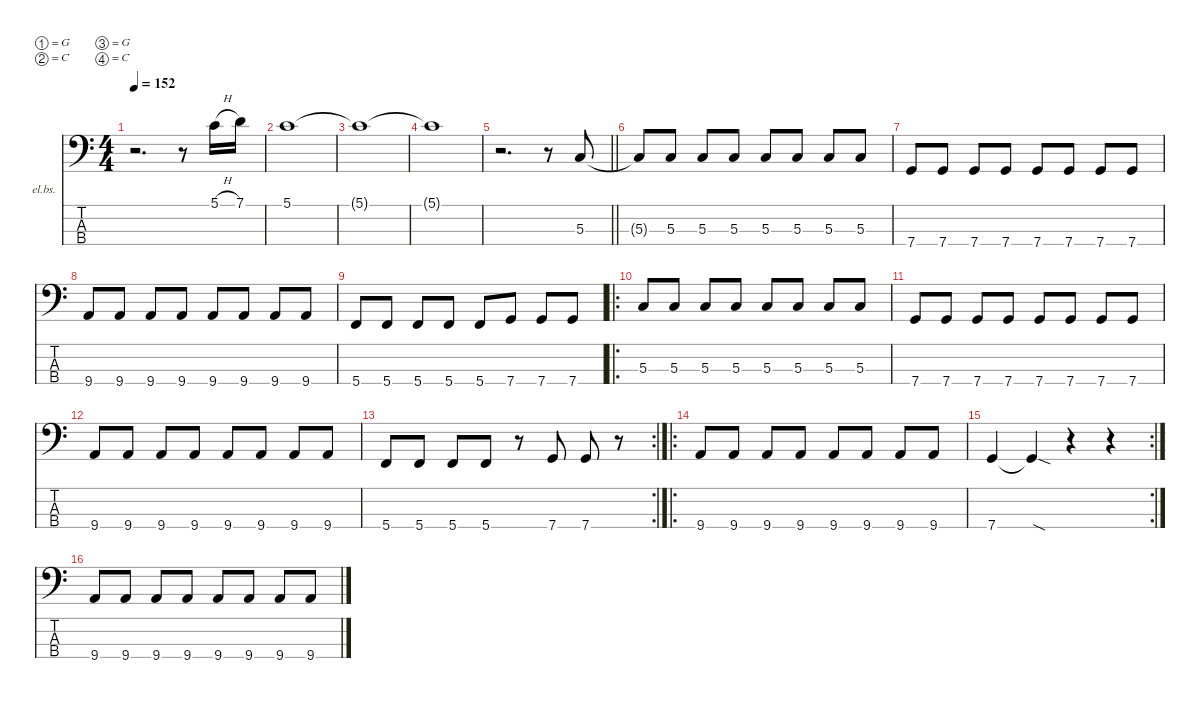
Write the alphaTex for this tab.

\defaultSystemsLayout 4
\hideDynamics
\bracketExtendMode nobrackets
\firstSystemTrackNameOrientation horizontal
\otherSystemsTrackNameOrientation horizontal
\track ("Bass" "el.bs.") {instrument electricbassfinger}
\staff {score tabs}
\tuning (G2 C2 G1 C1)
\ts (4 4)
\tempo 152
\clef f4
\ks c
r.2{d dy f} r.8 5.1{h}.16 7.1.16 |
5.1.1 |
5.1{t}.1 |
5.1{t}.1 |
\barLineRight lightlight
r.2{d} r.8 5.3.8 |
5.3{t}.8 5.3.8 5.3.8 5.3.8 5.3.8 5.3.8 5.3.8 5.3.8 |
7.4.8 7.4.8 7.4.8 7.4.8 7.4.8 7.4.8 7.4.8 7.4.8 |
9.4.8 9.4.8 9.4.8 9.4.8 9.4.8 9.4.8 9.4.8 9.4.8 |
5.4.8 5.4.8 5.4.8 5.4.8 5.4.8 7.4.8 7.4.8 7.4.8 |
\ro
5.3.8 5.3.8 5.3.8 5.3.8 5.3.8 5.3.8 5.3.8 5.3.8 |
7.4.8 7.4.8 7.4.8 7.4.8 7.4.8 7.4.8 7.4.8 7.4.8 |
9.4.8 9.4.8 9.4.8 9.4.8 9.4.8 9.4.8 9.4.8 9.4.8 |
\rc 2
5.4.8 5.4.8 5.4.8 5.4.8 r.8 7.4.8 7.4.8 r.8 |
\ro
9.4.8 9.4.8 9.4.8 9.4.8 9.4.8 9.4.8 9.4.8 9.4.8 |
\rc 2
7.4.4 7.4{sod t}.4 r.4 r.4 |
9.4.8 9.4.8 9.4.8 9.4.8 9.4.8 9.4.8 9.4.8 9.4.8
